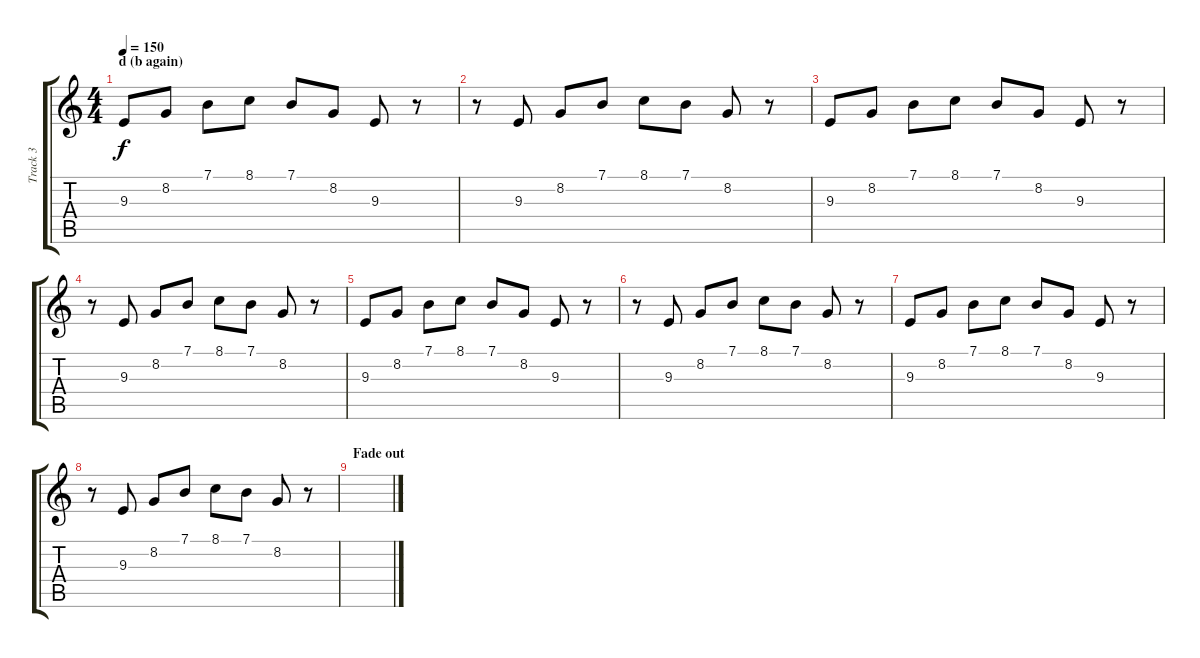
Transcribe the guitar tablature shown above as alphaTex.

\track ("Track 3" "Track 3") {instrument pizzicatostrings}
\staff {score tabs}
\tuning (E4 B3 G3 D3 A2 E2) {hide}
\ts (4 4)
\section ("" "d (b again)")
\tempo 150
\clef g2
\ks c
9.3.8{dy f} 8.2.8 7.1.8 8.1.8 7.1.8 8.2.8 9.3.8 r.8 |
r.8 9.3.8 8.2.8 7.1.8 8.1.8 7.1.8 8.2.8 r.8 |
9.3.8 8.2.8 7.1.8 8.1.8 7.1.8 8.2.8 9.3.8 r.8 |
r.8 9.3.8 8.2.8 7.1.8 8.1.8 7.1.8 8.2.8 r.8 |
9.3.8 8.2.8 7.1.8 8.1.8 7.1.8 8.2.8 9.3.8 r.8 |
r.8 9.3.8 8.2.8 7.1.8 8.1.8 7.1.8 8.2.8 r.8 |
9.3.8 8.2.8 7.1.8 8.1.8 7.1.8 8.2.8 9.3.8 r.8 |
r.8 9.3.8 8.2.8 7.1.8 8.1.8 7.1.8 8.2.8 r.8 |
\section ("" "Fade out")
